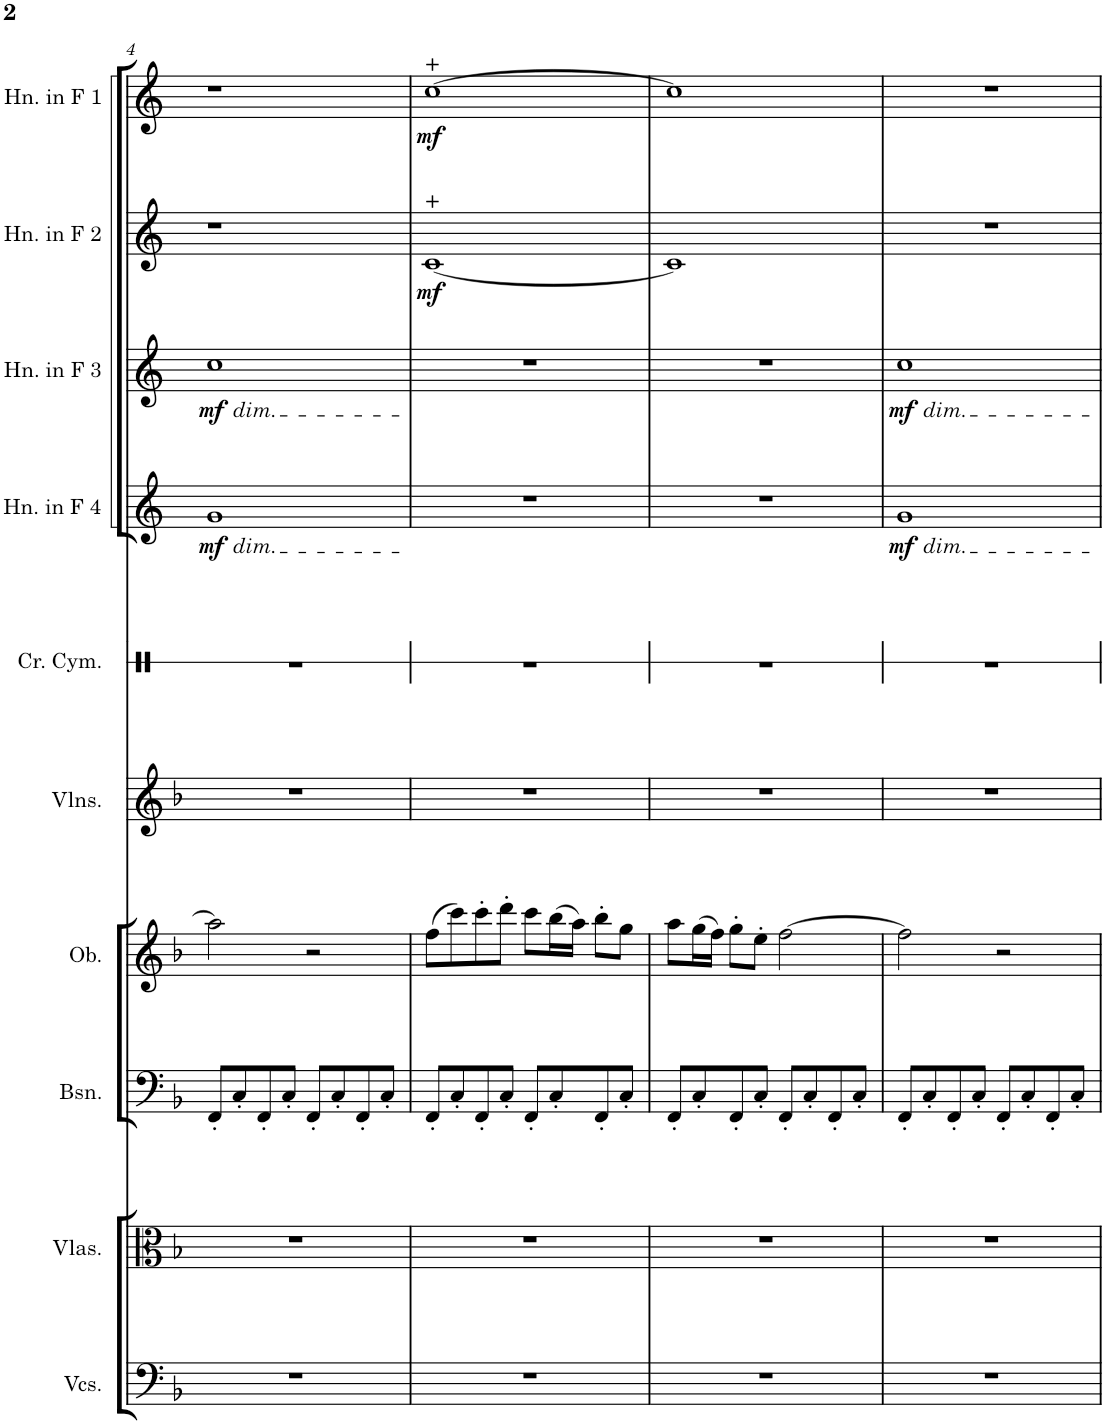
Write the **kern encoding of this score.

**kern	**kern	**kern	**kern	**kern	**kern	**kern	**dynam	**kern	**dynam	**kern	**dynam	**kern	**dynam
*part10	*part9	*part8	*part7	*part6	*part5	*part4	*part4	*part3	*part3	*part2	*part2	*part1	*part1
*staff10	*staff9	*staff8	*staff7	*staff6	*staff5	*staff4	*staff4	*staff3	*staff3	*staff2	*staff2	*staff1	*staff1
*I"Violoncellos	*I"Violas	*I"Bassoon	*I"Oboe	*I"Violins	*I"Crash Cymbal	*I"Horn in F 4	*	*I"Horn in F 3	*	*I"Horn in F 2	*	*I"Horn in F 1	*
*I'Vcs.	*I'Vlas.	*I'Bsn.	*I'Ob.	*I'Vlns.	*I'Cr. Cym.	*I'Hn. in F 4	*	*I'Hn. in F 3	*	*I'Hn. in F 2	*	*I'Hn. in F 1	*
!!LO:PB:g=z
*clefF4	*clefC3	*clefF4	*clefG2	*clefG2	*clefX	*clefG2	*	*clefG2	*	*clefG2	*	*clefG2	*
*	*	*	*	*	*	*Trd4c7	*	*Trd4c7	*	*Trd4c7	*	*Trd4c7	*
*k[b-]	*k[b-]	*k[b-]	*k[b-]	*k[b-]	*k[]	*k[]	*	*k[]	*	*k[]	*	*k[]	*
*M4/4	*M4/4	*M4/4	*M4/4	*M4/4	*M4/4	*M4/4	*	*M4/4	*	*M4/4	*	*M4/4	*
=4	=4	=4	=4	=4	=4	=4	=4	=4	=4	=4	=4	=4	=4
!	!	!	!	!	!	!	!	!LO:TX:b:i:t=dim.	!	!	!	!	!
!	!	!	!	!	!	!LO:TX:b:i:t=dim.	!	!	!	!	!	!	!
!	!	!	!	!	!	!	!LO:DY:b	!	!LO:DY:b	!	!	!	!
1r	1r	8FF'/L	2aa\]	1r	1r	1g	mf	1cc	mf	1r	.	1r	.
.	.	8C'/	.	.	.	.	.	.	.	.	.	.	.
.	.	8FF'/	.	.	.	.	.	.	.	.	.	.	.
.	.	8C'/J	.	.	.	.	.	.	.	.	.	.	.
.	.	8FF'/L	2r	.	.	.	.	.	.	.	.	.	.
.	.	8C'/	.	.	.	.	.	.	.	.	.	.	.
.	.	8FF'/	.	.	.	.	.	.	.	.	.	.	.
.	.	8C'/J	.	.	.	.	.	.	.	.	.	.	.
=5	=5	=5	=5	=5	=5	=5	=5	=5	=5	=5	=5	=5	=5
!	!	!	!	!	!	!	!	!	!	!	!LO:DY:b	!	!LO:DY:b
1r	1r	8FF'/L	(8ff\L	1r	1r	1r	.	1r	.	[1c	mf	[1cc	mf
.	.	8C'/	8ccc\)	.	.	.	.	.	.	.	.	.	.
.	.	8FF'/	8ccc'\	.	.	.	.	.	.	.	.	.	.
.	.	8C'/J	8ddd'\J	.	.	.	.	.	.	.	.	.	.
.	.	8FF'/L	8ccc\L	.	.	.	.	.	.	.	.	.	.
.	.	8C'/	(16bb-\L	.	.	.	.	.	.	.	.	.	.
.	.	.	16aa\JJ)	.	.	.	.	.	.	.	.	.	.
.	.	8FF'/	8bb-'\L	.	.	.	.	.	.	.	.	.	.
.	.	8C'/J	8gg\J	.	.	.	.	.	.	.	.	.	.
=6	=6	=6	=6	=6	=6	=6	=6	=6	=6	=6	=6	=6	=6
1r	1r	8FF'/L	8aa\L	1r	1r	1r	.	1r	.	1c]	.	1cc]	.
.	.	8C'/	(16gg\L	.	.	.	.	.	.	.	.	.	.
.	.	.	16ff\JJ)	.	.	.	.	.	.	.	.	.	.
.	.	8FF'/	8gg'\L	.	.	.	.	.	.	.	.	.	.
.	.	8C'/J	8ee'\J	.	.	.	.	.	.	.	.	.	.
.	.	8FF'/L	[2ff\	.	.	.	.	.	.	.	.	.	.
.	.	8C'/	.	.	.	.	.	.	.	.	.	.	.
.	.	8FF'/	.	.	.	.	.	.	.	.	.	.	.
.	.	8C'/J	.	.	.	.	.	.	.	.	.	.	.
=7	=7	=7	=7	=7	=7	=7	=7	=7	=7	=7	=7	=7	=7
!	!	!	!	!	!	!	!	!LO:TX:b:i:t=dim.	!	!	!	!	!
!	!	!	!	!	!	!LO:TX:b:i:t=dim.	!	!	!	!	!	!	!
!	!	!	!	!	!	!	!LO:DY:b	!	!LO:DY:b	!	!	!	!
1r	1r	8FF'/L	2ff\]	1r	1r	1g	mf	1cc	mf	1r	.	1r	.
.	.	8C'/	.	.	.	.	.	.	.	.	.	.	.
.	.	8FF'/	.	.	.	.	.	.	.	.	.	.	.
.	.	8C'/J	.	.	.	.	.	.	.	.	.	.	.
.	.	8FF'/L	2r	.	.	.	.	.	.	.	.	.	.
.	.	8C'/	.	.	.	.	.	.	.	.	.	.	.
.	.	8FF'/	.	.	.	.	.	.	.	.	.	.	.
.	.	8C'/J	.	.	.	.	.	.	.	.	.	.	.
=	=	=	=	=	=	=	=	=	=	=	=	=	=
*-	*-	*-	*-	*-	*-	*-	*-	*-	*-	*-	*-	*-	*-
